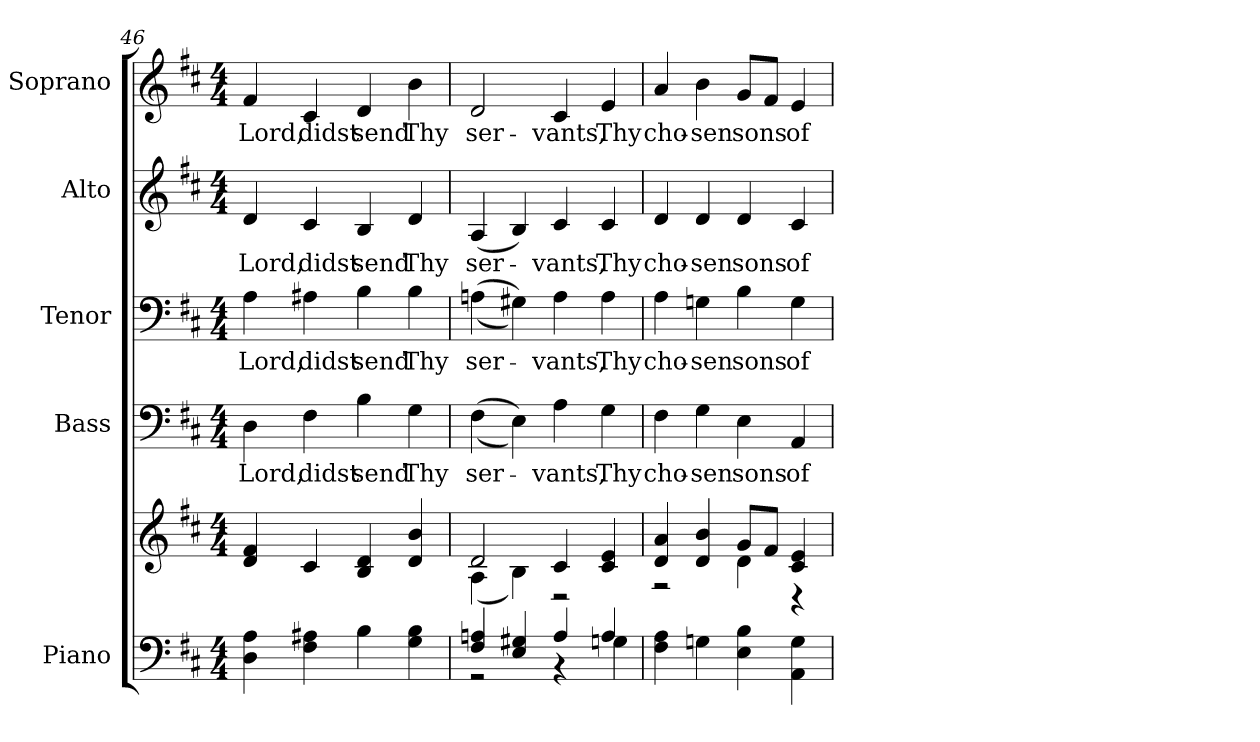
**kern	**kern	**kern	**text	**kern	**text	**kern	**text	**kern	**text
*part5	*part5	*part4	*part4	*part3	*part3	*part2	*part2	*part1	*part1
*staff6	*staff5	*staff4	*staff4	*staff3	*staff3	*staff2	*staff2	*staff1	*staff1
*I"Piano	*	*I"Bass	*	*I"Tenor	*	*I"Alto	*	*I"Soprano	*
*I'Pno.	*	*I'B.	*	*I'T.	*	*I'A.	*	*I'S.	*
!!LO:PB:g=z
*clefF4	*clefG2	*clefF4	*	*clefF4	*	*clefG2	*	*clefG2	*
*k[f#c#]	*k[f#c#]	*k[f#c#]	*	*k[f#c#]	*	*k[f#c#]	*	*k[f#c#]	*
*D:	*D:	*D:	*	*D:	*	*D:	*	*D:	*
*M4/4	*M4/4	*M4/4	*	*M4/4	*	*M4/4	*	*M4/4	*
=46	=46	=46	=46	=46	=46	=46	=46	=46	=46
!	!	!	!LO:LY:b:color=#000000	!	!	!	!	!	!
!	!	!	!	!	!LO:LY:b:color=#000000	!	!	!	!
!	!	!	!	!	!	!	!LO:LY:b:color=#000000	!	!
!	!	!	!	!	!	!	!	!	!LO:LY:b:color=#000000
4Di\ 4Ai	4di/ 4f#i	4Di\	Lord,	4Ai\	Lord,	4di/	Lord,	4f#i/	Lord,
!	!	!	!LO:LY:b:color=#000000	!	!	!	!	!	!
!	!	!	!	!	!LO:LY:b:color=#000000	!	!	!	!
!	!	!	!	!	!	!	!LO:LY:b:color=#000000	!	!
!	!	!	!	!	!	!	!	!	!LO:LY:b:color=#000000
4F#i\ 4A#Xi	4c#i/	4F#i\	didst	4A#Xi\	didst	4c#i/	didst	4c#i/	didst
!	!	!	!LO:LY:b:color=#000000	!	!	!	!	!	!
!	!	!	!	!	!LO:LY:b:color=#000000	!	!	!	!
!	!	!	!	!	!	!	!LO:LY:b:color=#000000	!	!
!	!	!	!	!	!	!	!	!	!LO:LY:b:color=#000000
4Bi\	4Bi/ 4di	4Bi\	send	4Bi\	send	4Bi/	send	4di/	send
!	!	!	!LO:LY:b:color=#000000	!	!	!	!	!	!
!	!	!	!	!	!LO:LY:b:color=#000000	!	!	!	!
!	!	!	!	!	!	!	!LO:LY:b:color=#000000	!	!
!	!	!	!	!	!	!	!	!	!LO:LY:b:color=#000000
4Gi\ 4Bi	4di/ 4bi	4Gi\	Thy	4Bi\	Thy	4di/	Thy	4bi\	Thy
=47	=47	=47	=47	=47	=47	=47	=47	=47	=47
*^	*^	*	*	*	*	*	*	*	*
!	!	!	!	!	!LO:LY:b:color=#000000	!	!	!	!	!	!
!	!	!	!	!	!	!	!LO:LY:b:color=#000000	!	!	!	!
!	!	!	!	!	!	!	!	!	!LO:LY:b:color=#000000	!	!
!	!	!	!	!	!	!	!	!	!	!	!LO:LY:b:color=#000000
4F#i/ 4Ani	2r	2di/	(4Ai\	((4F#i\	ser-	((4Ani\	ser-	(4Ai/	ser-	2di/	ser-
4Ei/ 4G#Xi	.	.	4Bi\)	4Ei\))	.	4G#Xi\))	.	4Bi/)	.	.	.
!	!	!	!	!	!LO:LY:b:color=#000000	!	!	!	!	!	!
!	!	!	!	!	!	!	!LO:LY:b:color=#000000	!	!	!	!
!	!	!	!	!	!	!	!	!	!LO:LY:b:color=#000000	!	!
!	!	!	!	!	!	!	!	!	!	!	!LO:LY:b:color=#000000
4Ai/	4r	4c#i/	2r	4Ai\	-vants,	4Ai\	-vants,	4c#i/	-vants,	4c#i/	-vants,
!	!	!	!	!	!LO:LY:b:color=#000000	!	!	!	!	!	!
!	!	!	!	!	!	!	!LO:LY:b:color=#000000	!	!	!	!
!	!	!	!	!	!	!	!	!	!LO:LY:b:color=#000000	!	!
!	!	!	!	!	!	!	!	!	!	!	!LO:LY:b:color=#000000
4Ai/	4Gni\	4c#i/ 4ei	.	4Gi\	Thy	4Ai\	Thy	4c#i/	Thy	4ei/	Thy
*v	*v	*	*	*	*	*	*	*	*	*	*
!!LO:PB:g=z
=48	=48	=48	=48	=48	=48	=48	=48	=48	=48	=48
*^	*	*	*	*	*	*	*	*	*	*
!	!	!	!	!	!LO:LY:b:color=#000000	!	!	!	!	!	!
*v	*v	*	*	*	*	*	*	*	*	*	*
*^	*	*	*	*	*	*	*	*	*	*
!	!	!	!	!	!	!	!LO:LY:b:color=#000000	!	!	!	!
*v	*v	*	*	*	*	*	*	*	*	*	*
*^	*	*	*	*	*	*	*	*	*	*
!	!	!	!	!	!	!	!	!	!LO:LY:b:color=#000000	!	!
*v	*v	*	*	*	*	*	*	*	*	*	*
*^	*	*	*	*	*	*	*	*	*	*
!	!	!	!	!	!	!	!	!	!	!	!LO:LY:b:color=#000000
*v	*v	*	*	*	*	*	*	*	*	*	*
4F#i\ 4Ai	4di/ 4ai	2r	4F#i\	cho-	4Ai\	cho-	4di/	cho-	4ai/	cho-
!	!	!	!	!LO:LY:b:color=#000000	!	!	!	!	!	!
!	!	!	!	!	!	!LO:LY:b:color=#000000	!	!	!	!
!	!	!	!	!	!	!	!	!LO:LY:b:color=#000000	!	!
!	!	!	!	!	!	!	!	!	!	!LO:LY:b:color=#000000
4Gni\	4di/ 4bi	.	4Gi\	-sen	4Gni\	-sen	4di/	-sen	4bi\	-sen
!	!	!	!	!LO:LY:b:color=#000000	!	!	!	!	!	!
!	!	!	!	!	!	!LO:LY:b:color=#000000	!	!	!	!
!	!	!	!	!	!	!	!	!LO:LY:b:color=#000000	!	!
!	!	!	!	!	!	!	!	!	!	!LO:LY:b:color=#000000
4Ei\ 4Bi	8gi/L	4di\	4Ei\	sons	4Bi\	sons	4di/	sons	8gi/L	sons
.	8f#i/J	.	.	.	.	.	.	.	8f#i/J	.
!	!	!	!	!LO:LY:b:color=#000000	!	!	!	!	!	!
!	!	!	!	!	!	!LO:LY:b:color=#000000	!	!	!	!
!	!	!	!	!	!	!	!	!LO:LY:b:color=#000000	!	!
!	!	!	!	!	!	!	!	!	!	!LO:LY:b:color=#000000
4AAi\ 4Gi	4c#i/ 4ei	4r	4AAi/	of	4Gi\	of	4c#i/	of	4ei/	of
*	*v	*v	*	*	*	*	*	*	*	*
=	=	=	=	=	=	=	=	=	=
*-	*-	*-	*-	*-	*-	*-	*-	*-	*-
